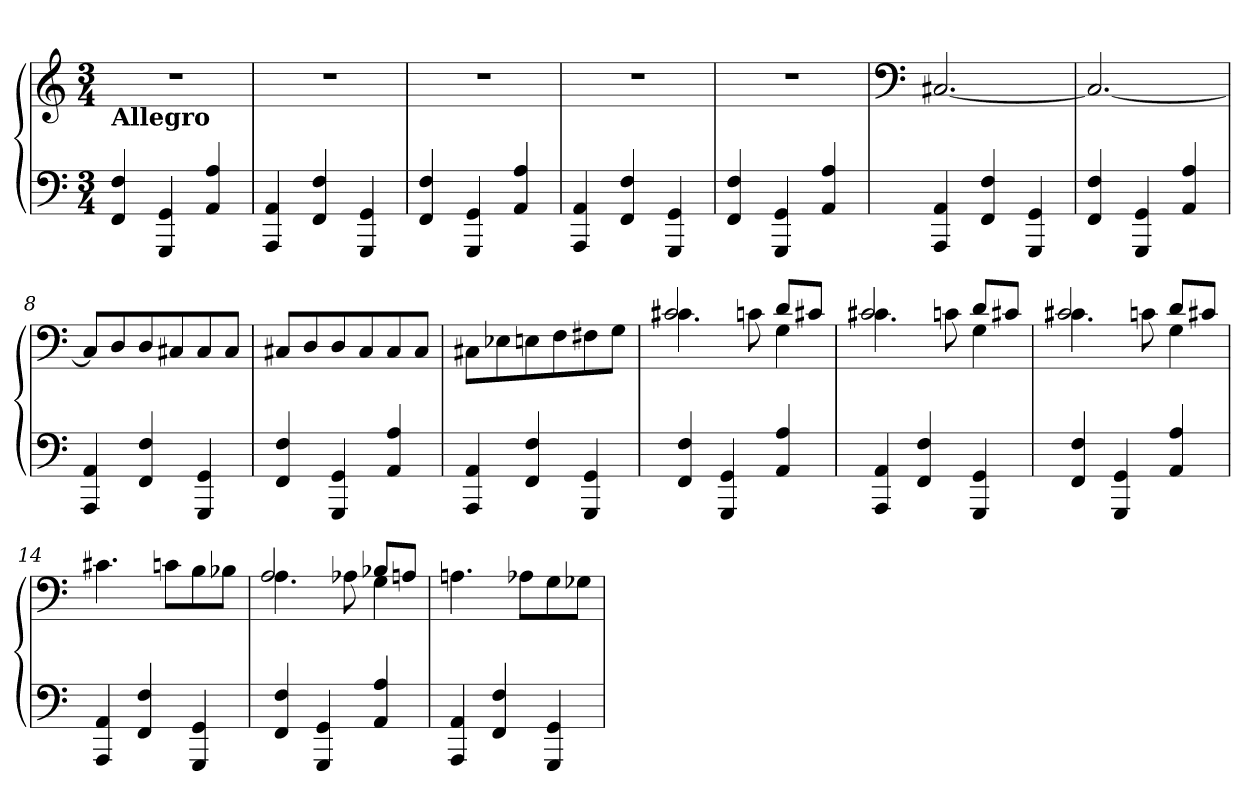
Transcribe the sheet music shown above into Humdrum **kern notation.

**kern	**kern	**dynam
*part1	*part1	*part1
*staff2	*staff1	*staff1/2
*clefF4	*clefG2	*
*k[]	*k[]	*
*M3/4	*M3/4	*
=1	=1	=1
!	!LO:TX:b:B:t=Allegro	!
!	!	!LO:DY:b
4FF/ 4F/	2.r	M.M. = 120
4GGG/ 4GG/	.	.
4AA/ 4A/	.	.
=2	=2	=2
4AAA/ 4AA/	2.r	.
4FF/ 4F/	.	.
4GGG/ 4GG/	.	.
=3	=3	=3
4FF/ 4F/	2.r	.
4GGG/ 4GG/	.	.
4AA/ 4A/	.	.
=4	=4	=4
4AAA/ 4AA/	2.r	.
4FF/ 4F/	.	.
4GGG/ 4GG/	.	.
=5	=5	=5
4FF/ 4F/	2.r	.
4GGG/ 4GG/	.	.
4AA/ 4A/	.	.
=6	=6	=6
*	*clefF4	*
4AAA/ 4AA/	[2.C#X/	.
4FF/ 4F/	.	.
4GGG/ 4GG/	.	.
=7	=7	=7
4FF/ 4F/	2.C#/_	.
4GGG/ 4GG/	.	.
4AA/ 4A/	.	.
=8	=8	=8
4AAA/ 4AA/	8C#/L]	.
.	8D/	.
4FF/ 4F/	8D/	.
.	8C#X/	.
4GGG/ 4GG/	8C#/	.
.	8C#/J	.
!!LO:LB:g=z
=9	=9	=9
4FF/ 4F/	8C#X/L	.
.	8D/	.
4GGG/ 4GG/	8D/	.
.	8C#/	.
4AA/ 4A/	8C#/	.
.	8C#/J	.
=10	=10	=10
4AAA/ 4AA/	8C#X\L	.
.	8E-X\	.
4FF/ 4F/	8En\	.
.	8F\	.
4GGG/ 4GG/	8F#X\	.
.	8G\J	.
=11	=11	=11
*	*^	*
4FF/ 4F/	4.c#X\	2c#/	.
4GGG/ 4GG/	.	.	.
.	8cn\	.	.
4AA/ 4A/	4G\	8d/L	.
.	.	8c#X/J	.
=12	=12	=12	=12
4AAA/ 4AA/	4.c#X\	2c#/	.
4FF/ 4F/	.	.	.
.	8cn\	.	.
4GGG/ 4GG/	4G\	8d/L	.
.	.	8c#X/J	.
!!LO:LB:g=z	!!
=13	=13	=13	=13
4FF/ 4F/	4.c#X\	2c#/	.
4GGG/ 4GG/	.	.	.
.	8cn\	.	.
4AA/ 4A/	4G\	8d/L	.
.	.	8c#X/J	.
*	*v	*v	*
=14	=14	=14
4AAA/ 4AA/	4.c#X\	.
4FF/ 4F/	.	.
.	8cn\L	.
4GGG/ 4GG/	8B\	.
.	8B-X\J	.
=15	=15	=15
*	*^	*
4FF/ 4F/	4.A\	2A/	.
4GGG/ 4GG/	.	.	.
.	8A-X\	.	.
4AA/ 4A/	4G\	8B-X/L	.
.	.	8An/J	.
*	*v	*v	*
=16	=16	=16
4AAA/ 4AA/	4.An\	.
4FF/ 4F/	.	.
.	8A-X\L	.
4GGG/ 4GG/	8G\	.
.	8G-X\J	.
=	=	=
*-	*-	*-
